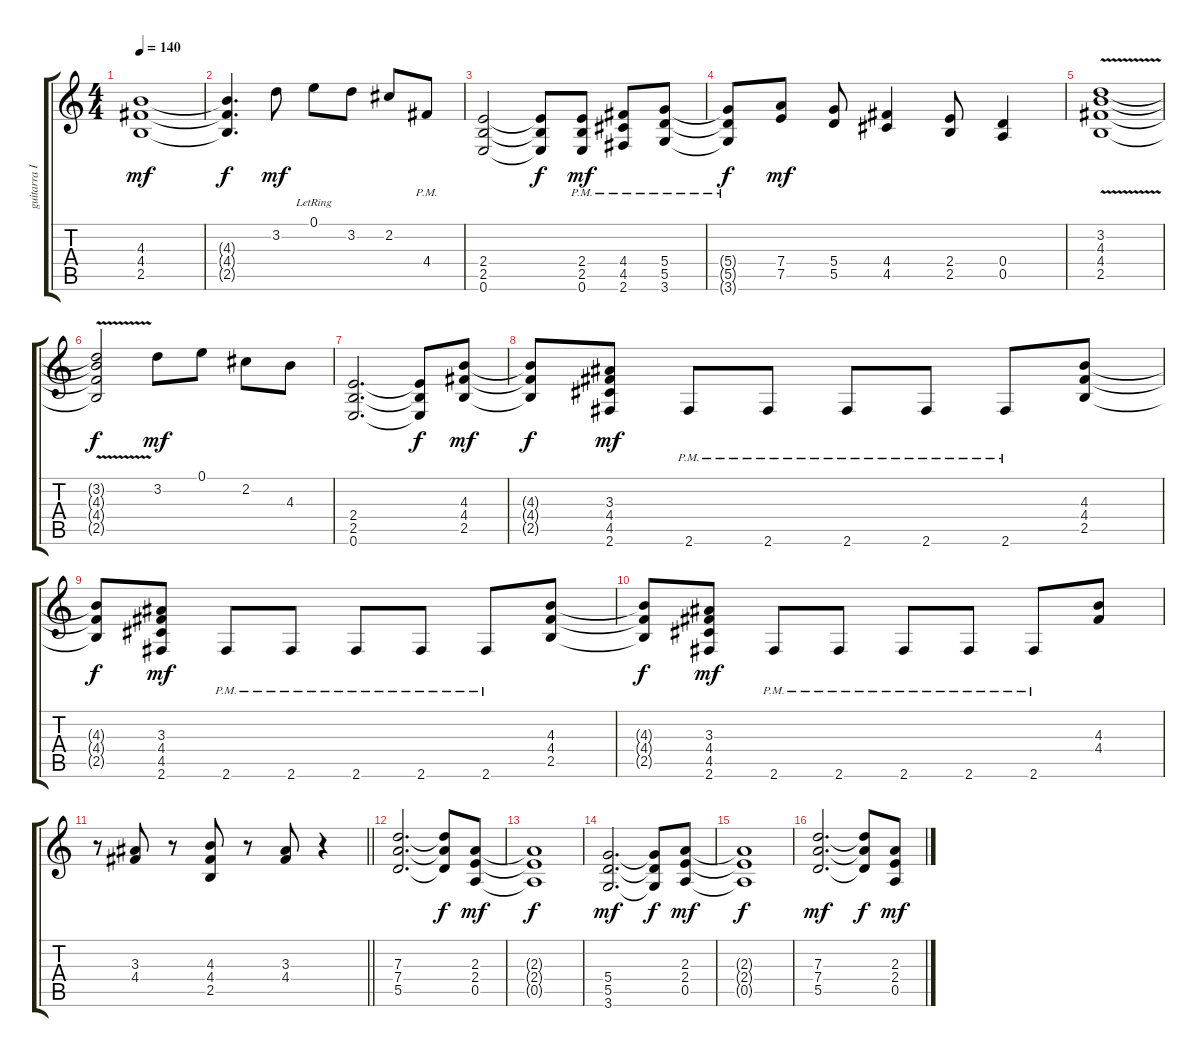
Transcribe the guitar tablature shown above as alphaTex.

\track ("guitarra III [ritmica]" "guitarra I") {instrument distortionguitar}
\staff {score tabs}
\tuning (E4 B3 G3 D3 A2 E2) {hide}
\ts (4 4)
\tempo 140
\clef g2
\ks c
(4.3 4.4 2.5).1{dy mf} |
(4.3{t} 4.4{t} 2.5{t}).4{d dy f} 3.2.8{dy mf} 0.1{lr}.8 3.2.8 2.2.8 4.4{pm}.8 |
(2.4 2.5 0.6).2 (2.4{t} 2.5{t} 0.6{t}).8{dy f} (2.4{pm} 2.5{pm} 0.6{pm}).8{dy mf} (4.4{pm} 4.5{pm} 2.6{pm}).8 (5.4{pm} 5.5{pm} 3.6{pm}).8 |
(5.4{pm t} 5.5{pm t} 3.6{pm t}).8{dy f} (7.4 7.5).8{dy mf} (5.4 5.5).8 (4.4 4.5).4 (2.4 2.5).8 (0.4 0.5).4 |
(3.2{v} 4.3{v} 4.4{v} 2.5{v}).1 |
(3.2{v t} 4.3{v t} 4.4{v t} 2.5{v t}).2{dy f} 3.2.8{dy mf} 0.1.8 2.2.8 4.3.8 |
(2.4 2.5 0.6).2{d} (2.4{t} 2.5{t} 0.6{t}).8{dy f} (4.3 4.4 2.5).8{dy mf} |
(4.3{t} 4.4{t} 2.5{t}).8{dy f} (3.3 4.4 4.5 2.6).8{dy mf} 2.6{pm}.8 2.6{pm}.8 2.6{pm}.8 2.6{pm}.8 2.6{pm}.8 (4.3 4.4 2.5).8 |
(4.3{t} 4.4{t} 2.5{t}).8{dy f} (3.3 4.4 4.5 2.6).8{dy mf} 2.6{pm}.8 2.6{pm}.8 2.6{pm}.8 2.6{pm}.8 2.6{pm}.8 (4.3 4.4 2.5).8 |
(4.3{t} 4.4{t} 2.5{t}).8{dy f} (3.3 4.4 4.5 2.6).8{dy mf} 2.6{pm}.8 2.6{pm}.8 2.6{pm}.8 2.6{pm}.8 2.6{pm}.8 (4.3 4.4).8 |
\barLineRight lightlight
r.8 (3.3 4.4).8 r.8 (4.3 4.4 2.5).8 r.8 (3.3 4.4).8 r.4 |
(7.3 7.4 5.5).2{d} (7.3{t} 7.4{t} 5.5{t}).8{dy f} (2.3 2.4 0.5).8{dy mf} |
(2.3{t} 2.4{t} 0.5{t}).1{dy f} |
(5.4 5.5 3.6).2{d dy mf} (5.4{t} 5.5{t} 3.6{t}).8{dy f} (2.3 2.4 0.5).8{dy mf} |
(2.3{t} 2.4{t} 0.5{t}).1{dy f} |
(7.3 7.4 5.5).2{d dy mf} (7.3{t} 7.4{t} 5.5{t}).8{dy f} (2.3 2.4 0.5).8{dy mf}
